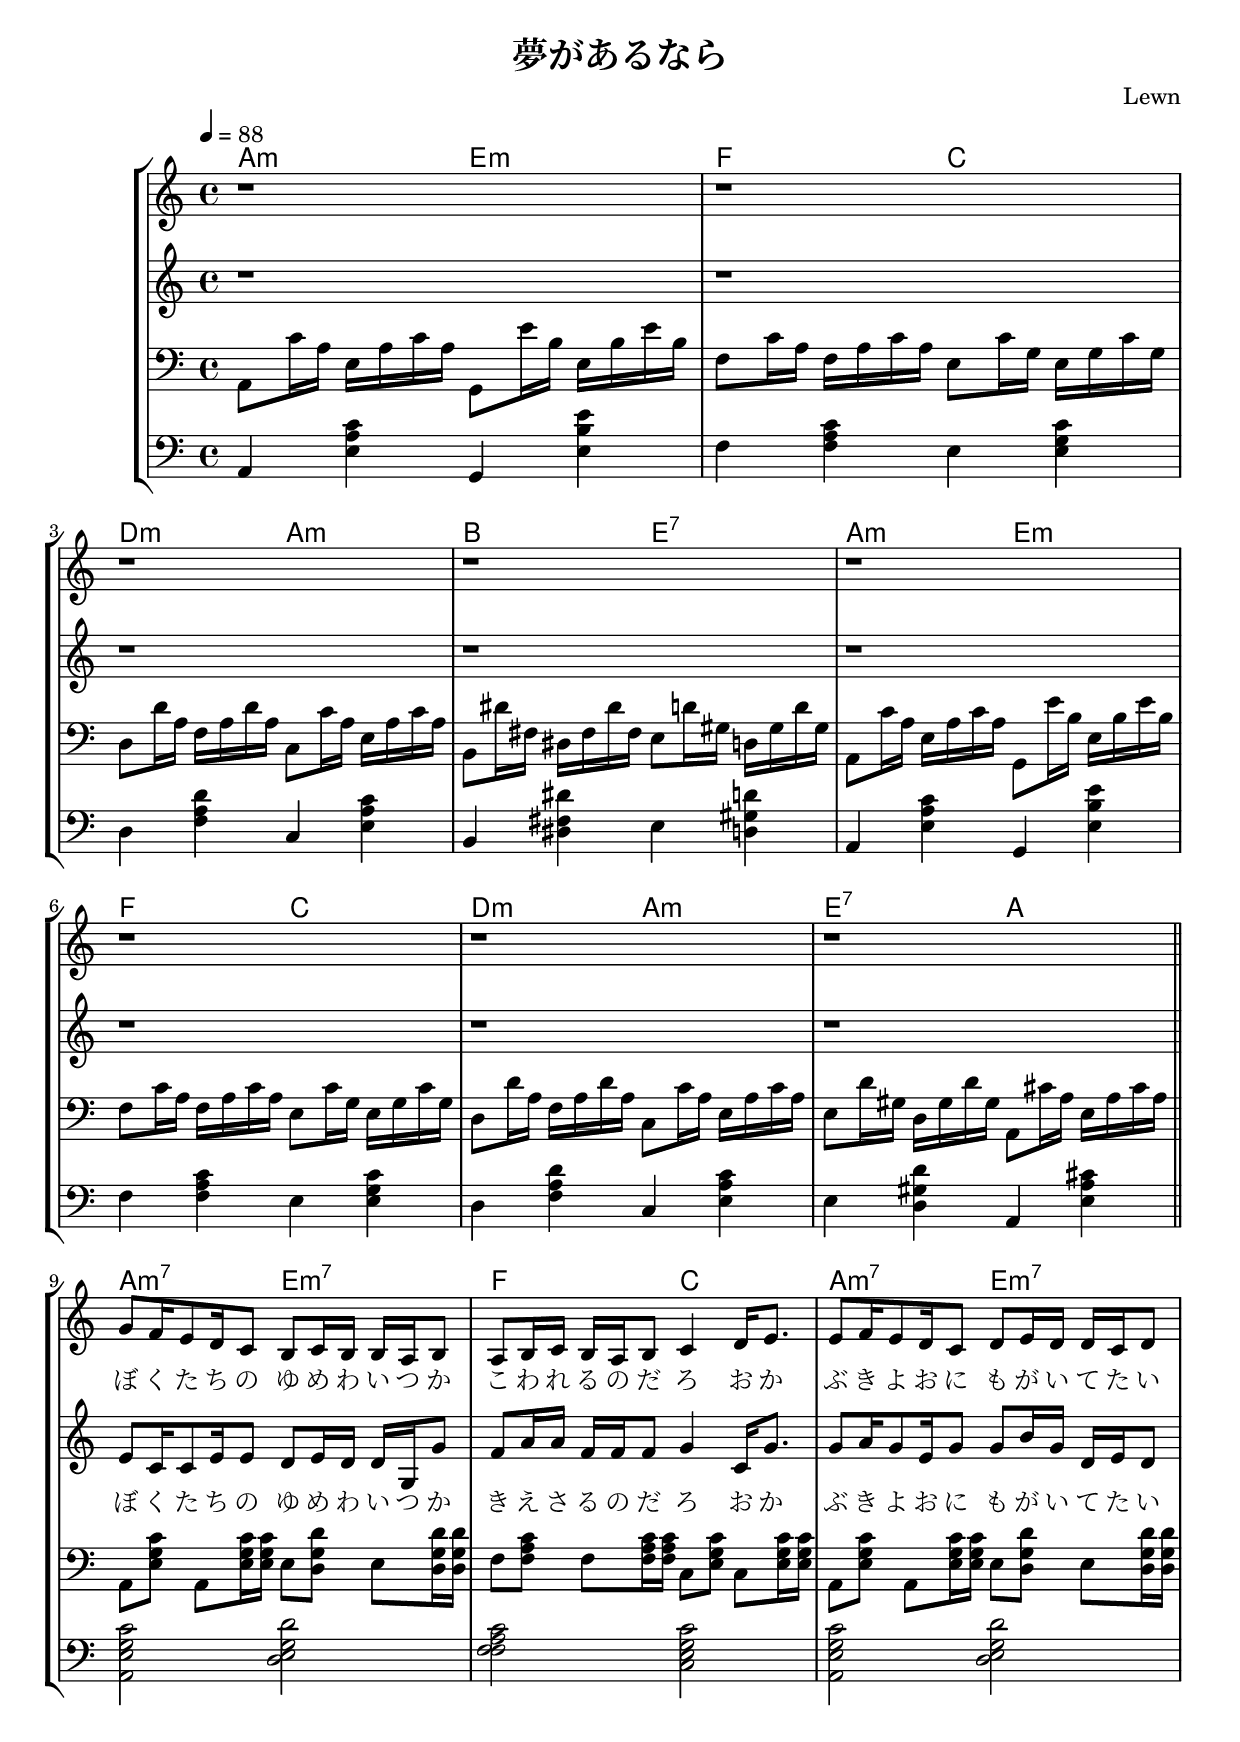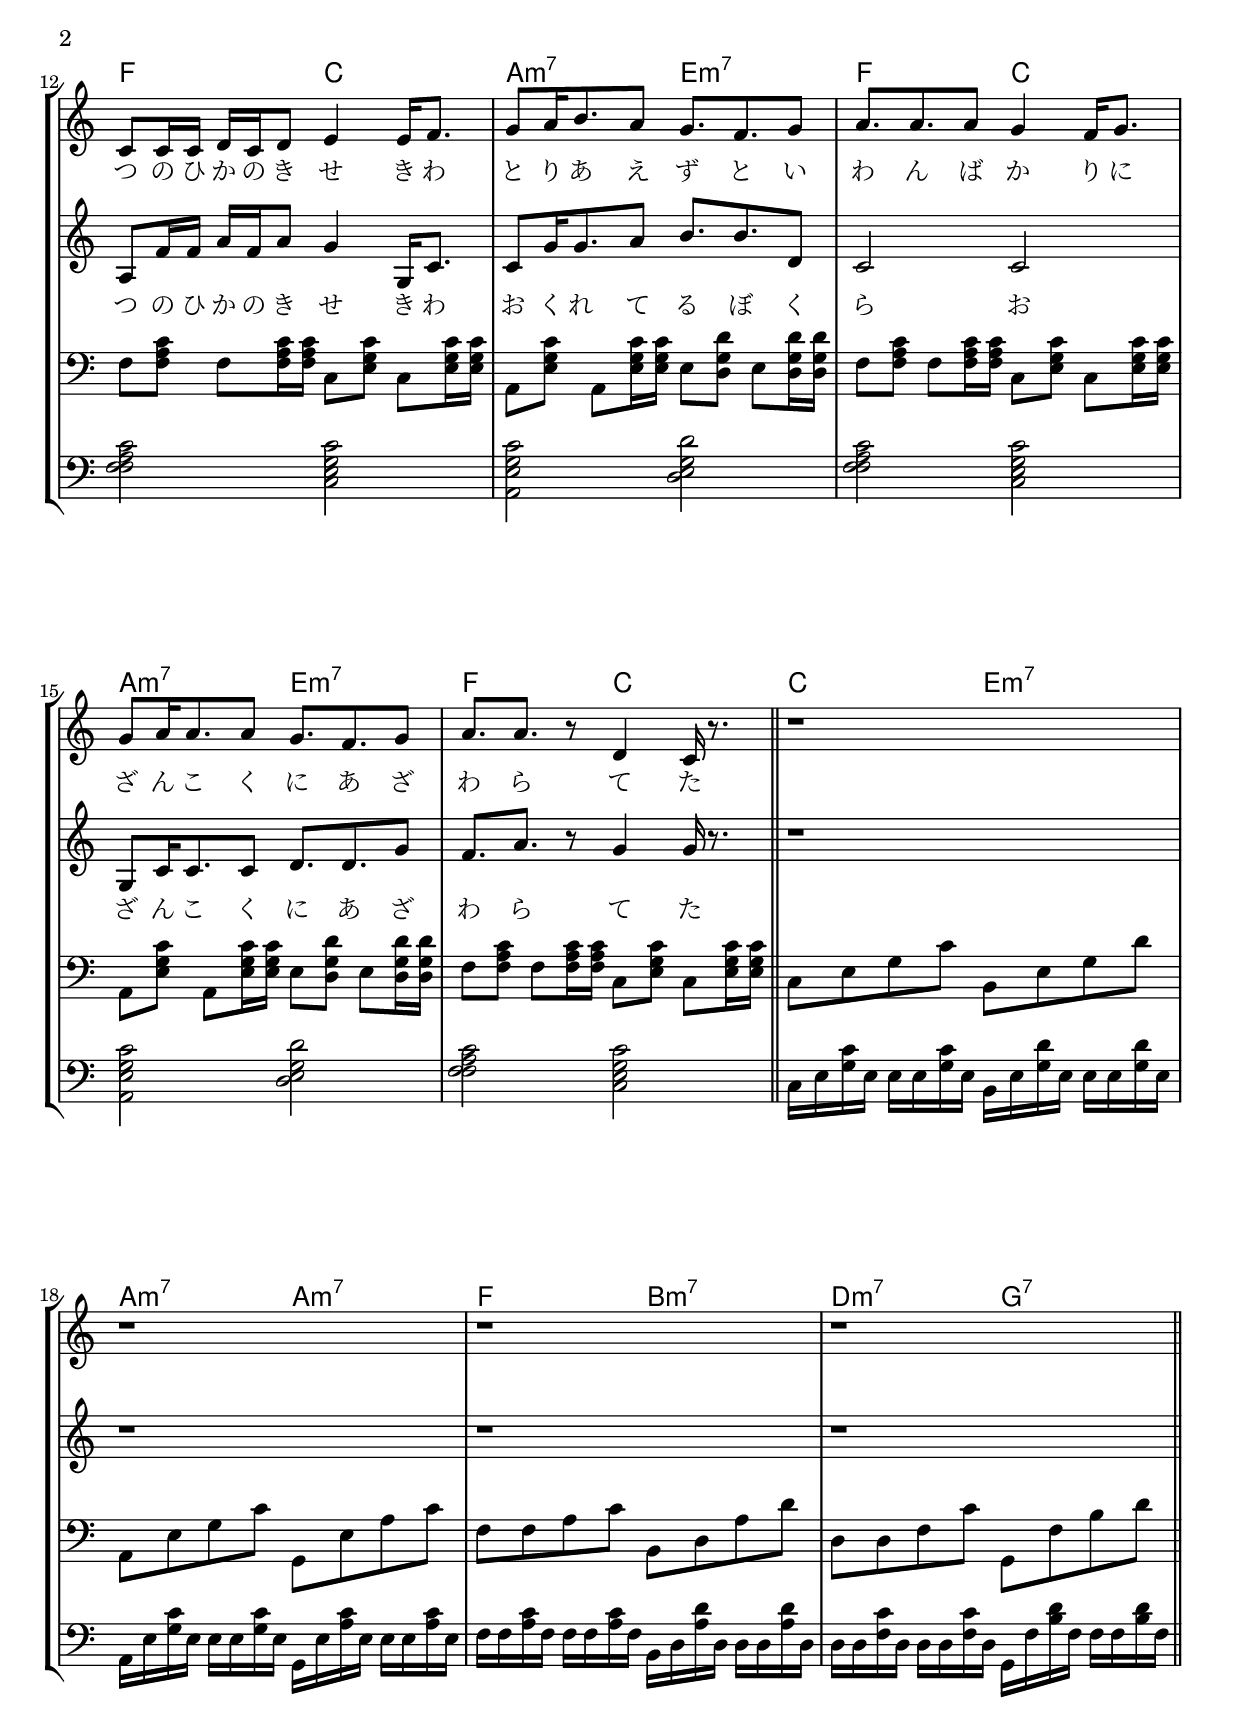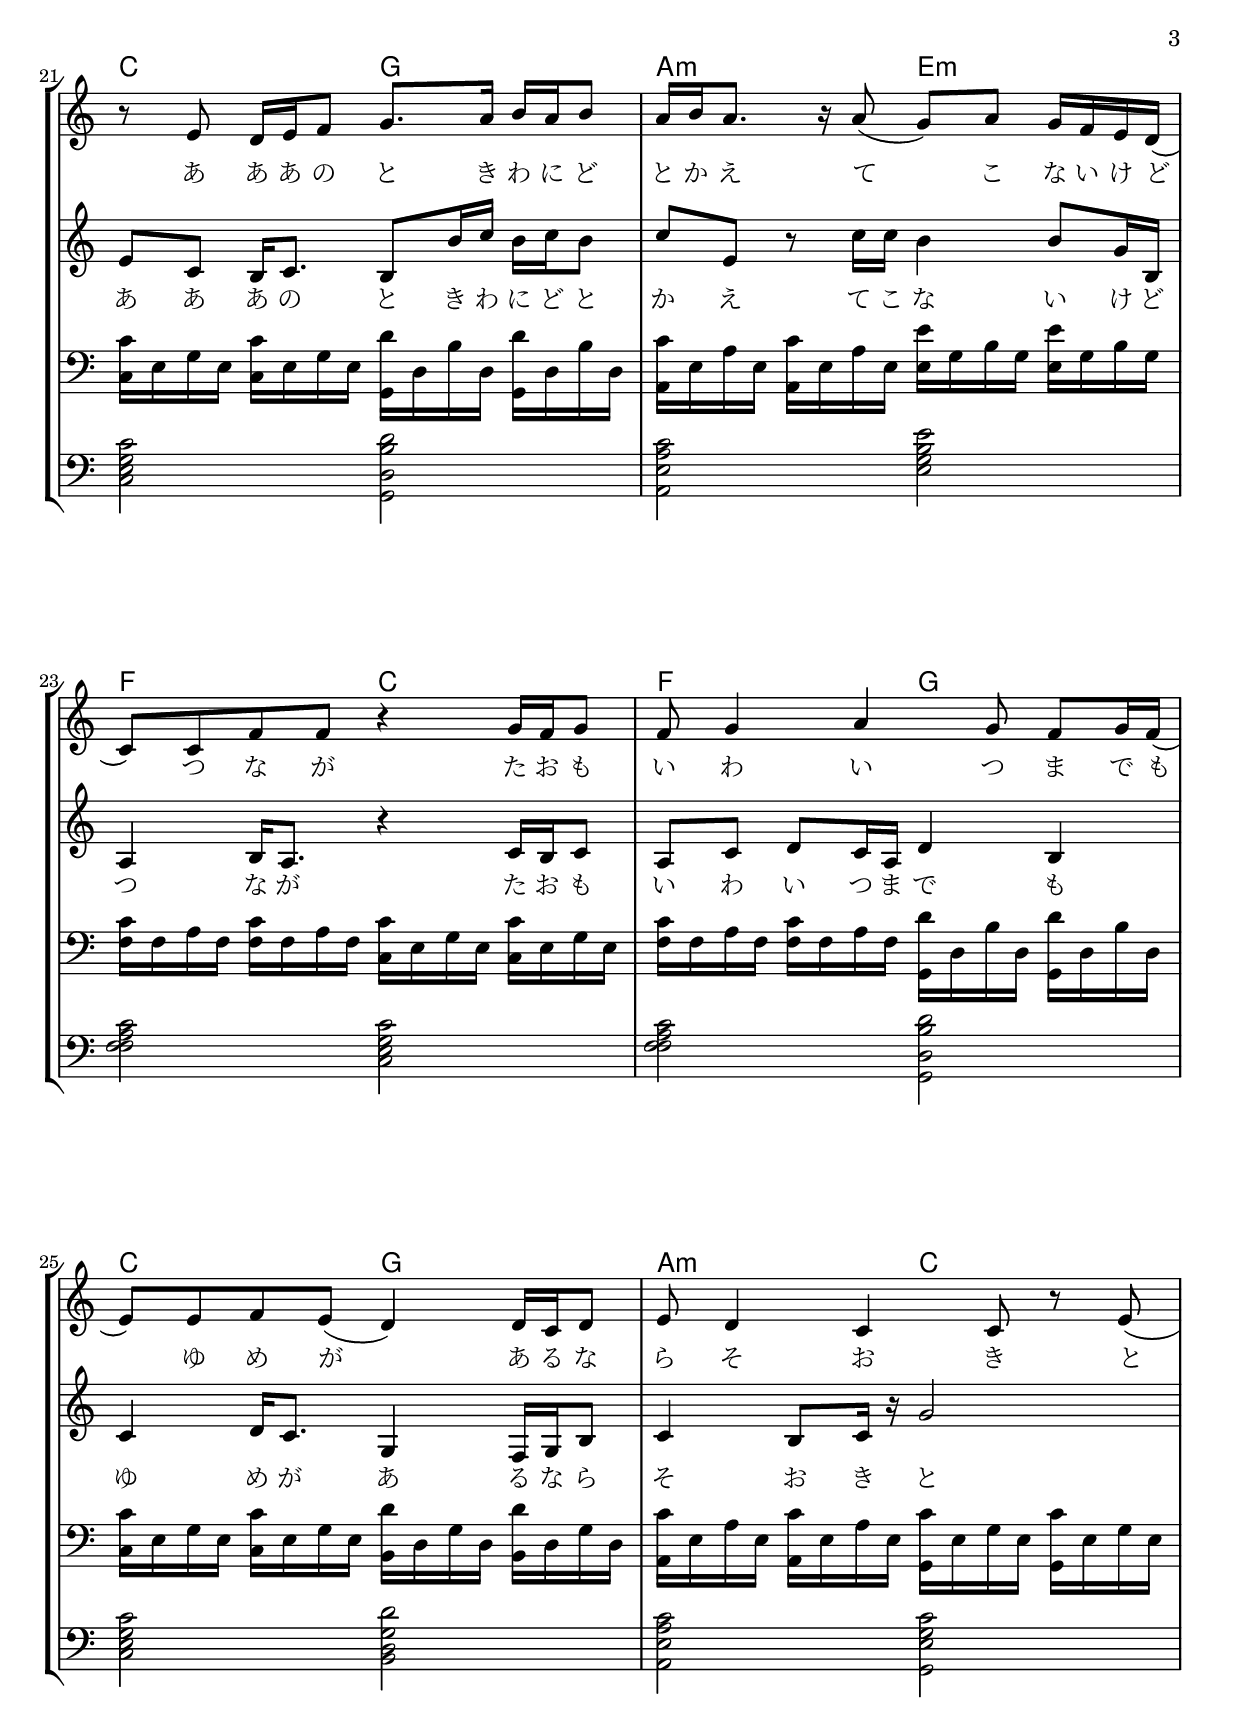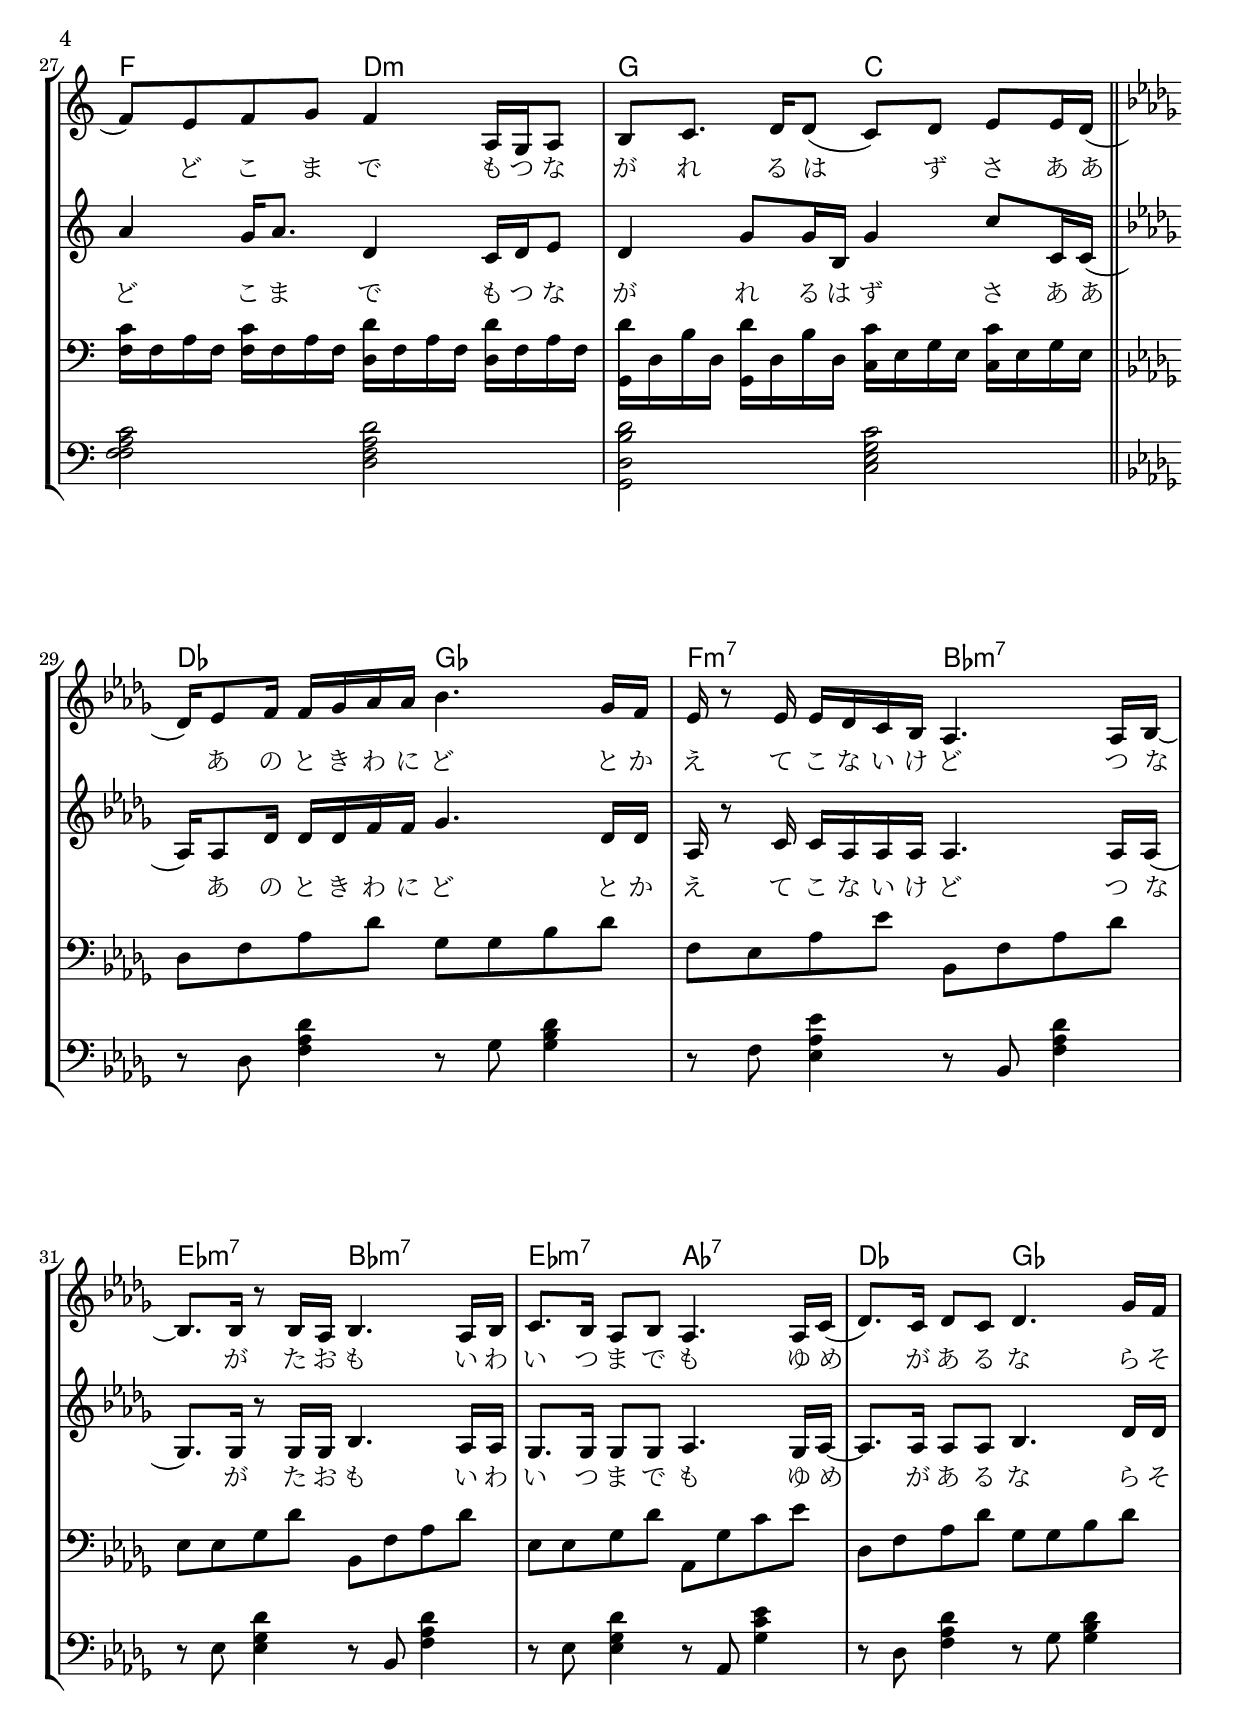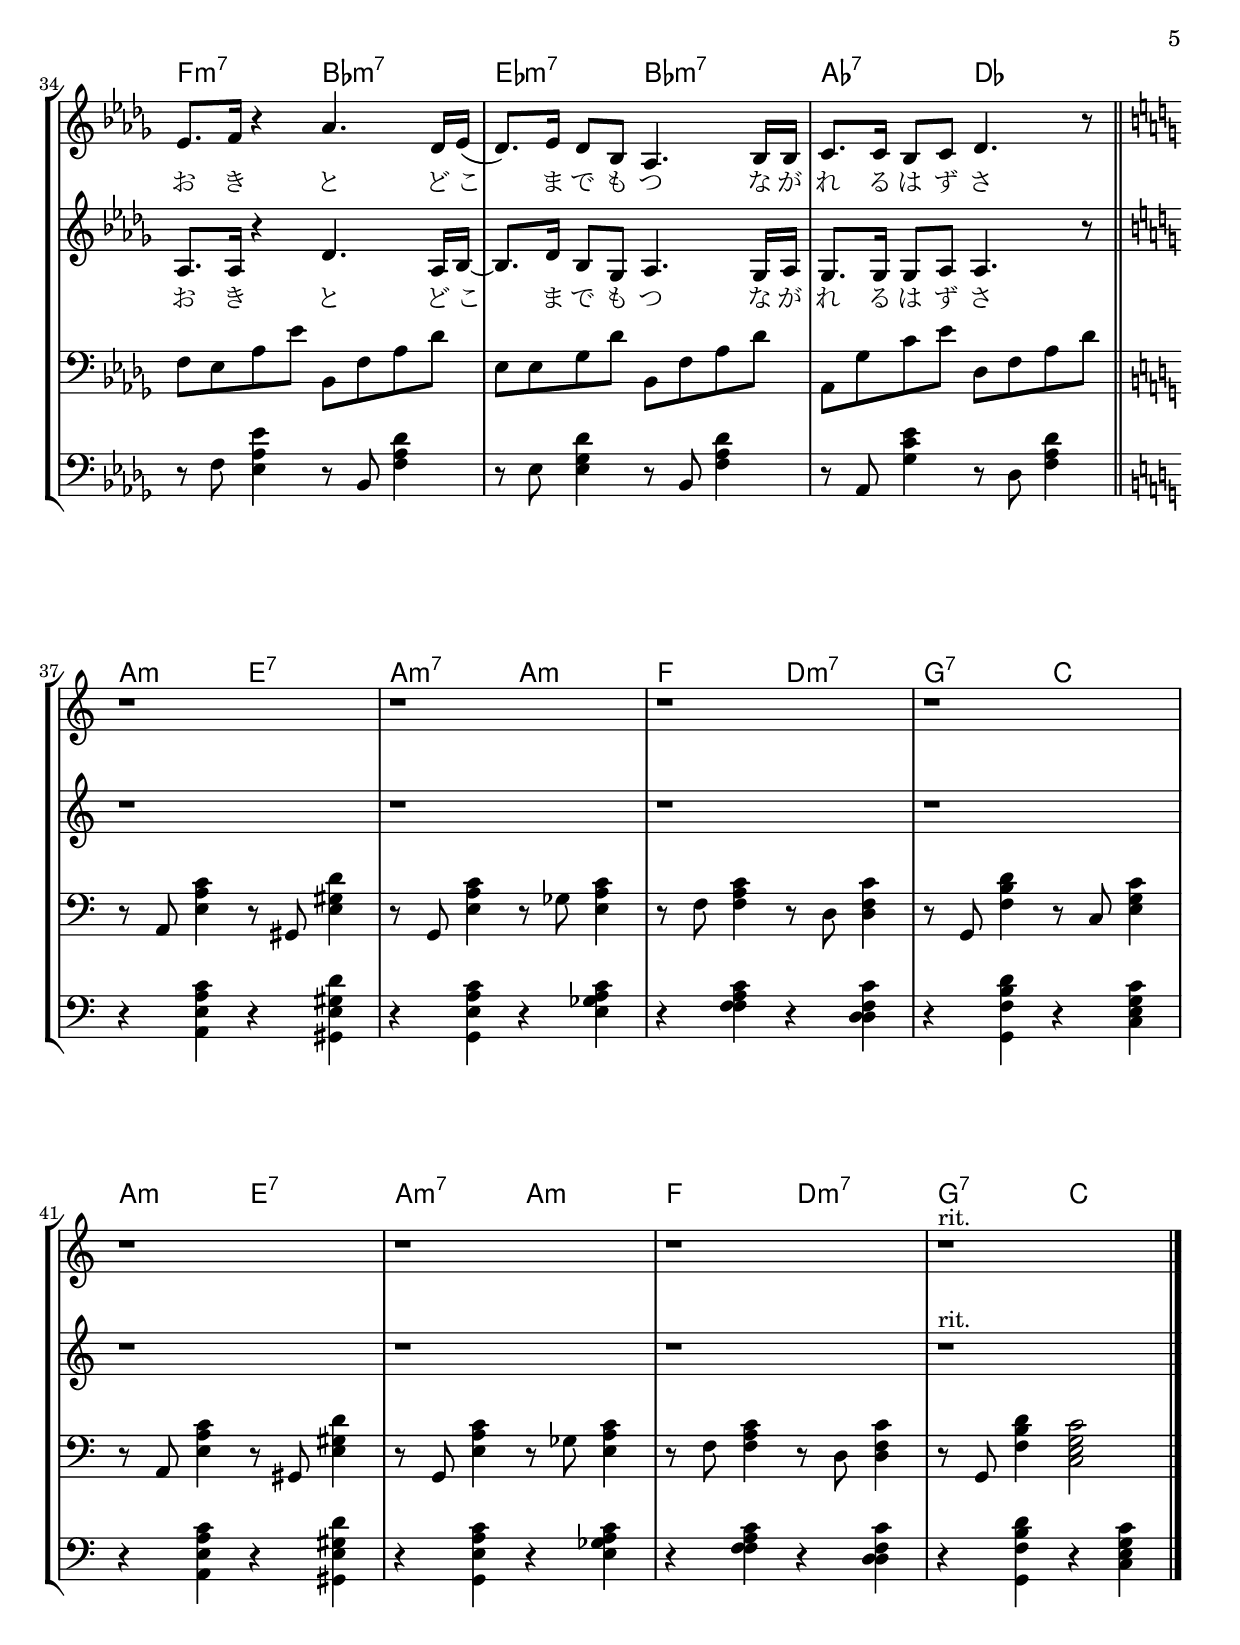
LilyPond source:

\version "2.12.1"

\header {
	title = \markup {夢があるなら}
	composer = \markup \center-column {Lewn}
}

harmony = \chordmode {
	a2:m e:m f c d:m a:m b e:7 a:m e:m f c d:m a:m e:7 a 

	a:min7 e:min7 f c a:min7 e:min7 f c a:min7 e:min7 f c a:min7 e:min7 f c 

	c e:min7 a:min7 a:min7 f b:min7 d:min7 g:7 

	c g a:m e:m f c f g c g a:m c f d:m g c 

	des ges f:min7 bes:min7 es:min7 bes:min7 es:min7 as:7 des ges f:min7 bes:min7 es:min7 bes:min7 as:7 des 

	a:m e:7 a:min7 a:m f d:min7 g:7 c a:m e:7 a:min7 a:m f d:min7 g:7 c 
}

melody = {
	\key c \major
	\tempo 4 = 88
	r1 | r1 | r1 | r1 | r1 | r1 | r1 | r1   
	\set Staff.midiInstrument = #"fss0.39"
	g'8  f'16  e'8  d'16  c'8  b8  c'16  b16  b16  a16  b8 
	a8  b16  c'16  b16  a16  b8  c'4  d'16  e'8. 
	e'8  f'16  e'8  d'16  c'8  d'8  e'16  d'16  d'16  c'16  d'8 
	c'8  c'16  c'16  d'16  c'16  d'8  e'4  e'16  f'8. 
	g'8  a'16  b'8.  a'8  g'8.  f'8.  g'8 
	a'8.  a'8.  a'8  g'4  f'16  g'8. 
	g'8  a'16  a'8.  a'8  g'8.  f'8.  g'8 
	a'8.  a'8.  r8  d'4  c'16  	r8. 	r1 | r1 | r1 | r1   
	\set Staff.midiInstrument = #"fss0.39"
	r8 e'8  d'16  e'16  f'8  g'8.  a'16  b'16  a'16  b'8 
	a'16  b'16  a'8.  r16  a'8  (g'8)  a'8  g'16  f'16  e'16  d'16 
	(c'8)  c'8  f'8  f'8  r4  g'16  f'16  g'8 
	f'8  g'4  a'4  g'8  f'8  g'16  f'16 
	(e'8)  e'8  f'8  e'8  (d'4)  d'16  c'16  d'8 
	e'8  d'4  c'4  c'8  r8  e'8 
	(f'8)  e'8  f'8  g'8  f'4  a16  g16  a8 
	b8  c'8.  d'16  d'8  (c'8)  d'8  e'8  	\set Staff.midiInstrument = #"fss0.39"
	e'16  d'16 
	(	\key des \major
des'16)  es'8  f'16  f'16  ges'16  as'16  as'16  bes'4.  ges'16  f'16 
	es'16  r8  es'16  es'16  des'16  c'16  bes16  as4.  as16  bes16~ 
	bes8.  bes16  r8  bes16  as16  bes4.  as16  bes16 
	c'8.  bes16  as8  bes8  as4.  as16  c'16 
	(des'8.)  c'16  des'8  c'8  des'4.  ges'16  f'16 
	es'8.  f'16  r4  as'4.  des'16  es'16 
	(des'8.)  es'16  des'8  bes8  as4.  bes16  bes16 
	c'8.  c'16  bes8  c'8  des'4.  	r8 	\key c \major
	r1 | r1 | r1 | r1 | r1 | r1 | r1 | r1^"rit." \bar "|."
}

words = \lyricmode {
	
	ぼ  く  た  ち  の  ゆ  め  わ  い  つ  か  こ  わ  れ  る  の  だ  ろ  お  か  ぶ  き  よ  お  に  も  が  い  て  た  い  つ  の  ひ  か  の  き  せ  き  わ  と  り  あ  え  ず  と  い  わ  ん  ば  か  り  に  ざ  ん  こ  く  に  あ  ざ  わ  ら  て  た  
	
	あ  あ  あ  の  と  き  わ  に  ど  と  か  え  て  こ  な  い  け  ど  つ  な  が  た  お  も  い  わ  い  つ  ま  で  も  ゆ  め  が  あ  る  な  ら  そ  お  き  と  ど  こ  ま  で  も  つ  な  が  れ  る  は  ず  さ  
	あ  あ  あ  の  と  き  わ  に  ど  と  か  え  て  こ  な  い  け  ど  つ  な  が  た  お  も  い  わ  い  つ  ま  で  も  ゆ  め  が  あ  る  な  ら  そ  お  き  と  ど  こ  ま  で  も  つ  な  が  れ  る  は  ず  さ  
	
}

secondmelody = {
	\key c \major
	\tempo 4 = 88
	r1 | r1 | r1 | r1 | r1 | r1 | r1 | r1   
	\set Staff.midiInstrument = #"mmi0.48"
	e'8  c'16  c'8  e'16  e'8  d'8  e'16  d'16  d'16  g16  g'8 
	f'8  a'16  a'16  f'16  f'16  f'8  g'4  c'16  g'8. 
	g'8  a'16  g'8  e'16  g'8  g'8  b'16  g'16  d'16  e'16  d'8 
	a8  f'16  f'16  a'16  f'16  a'8  g'4  g16  c'8. 
	c'8  g'16  g'8.  a'8  b'8.  b'8.  d'8 
	c'2  c'2 
	g8  c'16  c'8.  c'8  d'8.  d'8.  g'8 
	f'8.  a'8.  r8  g'4  g'16  	r8. 	r1 | r1 | r1 | r1   
	\set Staff.midiInstrument = #"mmi0.42"
	e'8  c'8  b16  c'8.  b8  b'16  c''16  b'16  c''16  b'8 
	c''8  e'8  r8  c''16  c''16  b'4  b'8  g'16  b16 
	a4  b16  a8.  r4  c'16  b16  c'8 
	a8  c'8  d'8  c'16  a16  d'4  b4 
	c'4  d'16  c'8.  g4  f16  g16  b8 
	c'4  b8  c'16  r16  g'2 
	a'4  g'16  a'8.  d'4  c'16  d'16  e'8 
	d'4  g'8  g'16  b16  g'4  c''8  	\set Staff.midiInstrument = #"fss0.5"
	c'16  c'16 
	(	\key des \major
as16)  as8  des'16  des'16  des'16  f'16  f'16  ges'4.  des'16  des'16 
	as16  r8  c'16  c'16  as16  as16  as16  as4.  as16  as16 
	(ges8.)  ges16  r8  ges16  ges16  bes4.  as16  as16 
	ges8.  ges16  ges8  ges8  as4.  ges16  as16~ 
	as8.  as16  as8  as8  bes4.  des'16  des'16 
	as8.  as16  r4  des'4.  as16  bes16~ 
	bes8.  des'16  bes8  ges8  as4.  ges16  as16 
	ges8.  ges16  ges8  as8  as4.  	r8 	\key c \major
	r1 | r1 | r1 | r1 | r1 | r1 | r1 | r1^"rit." \bar "|."
}

secondwords = \lyricmode {
	
	ぼ  く  た  ち  の  ゆ  め  わ  い  つ  か  き  え  さ  る  の  だ  ろ  お  か  ぶ  き  よ  お  に  も  が  い  て  た  い  つ  の  ひ  か  の  き  せ  き  わ  お  く  れ  て  る  ぼ  く  ら  お  ざ  ん  こ  く  に  あ  ざ  わ  ら  て  た  
	
	あ  あ  あ  の  と  き  わ  に  ど  と  か  え  て  こ  な  い  け  ど  つ  な  が  た  お  も  い  わ  い  つ  ま  で  も  ゆ  め  が  あ  る  な  ら  そ  お  き  と  ど  こ  ま  で  も  つ  な  が  れ  る  は  ず  さ  
	あ  あ  あ  の  と  き  わ  に  ど  と  か  え  て  こ  な  い  け  ど  つ  な  が  た  お  も  い  わ  い  つ  ま  で  も  ゆ  め  が  あ  る  な  ら  そ  お  き  と  ど  こ  ま  で  も  つ  な  が  れ  る  は  ず  さ  
	
}

tempochange = {
	\tempo 4 = 88
	r1 | r1 | r1 | r1 | r1 | r1 | r1 | r1 \bar "||"
	\tempo 4 = 88
	r1 | r1 | r1 | r1 | r1 | r1 | r1 | r1 \bar "||"
	\tempo 4 = 88
	r1 | r1 | r1 | r1 \bar "||"
	\tempo 4 = 88
	r1 | r1 | r1 | r1 | r1 | r1 | r1 | r1 \bar "||"
	\tempo 4 = 88
	r1 | r1 | r1 | r1 | r1 | r1 | r1 | r1 \bar "||"
	\tempo 4 = 88
	r1 | r1 | r1 | r1 | r1 | r1 | r1 | \tempo 4 = 66 r2 \tempo 4 = 58 r2 \bar "|."
}

mainacc = {
	\clef bass
	\set Staff.midiInstrument = #"Acoustic grand"
	\key c \major
	\tempo 4 = 88
	a,8 c'16 a16   e16 a16 c'16 a16
	g,8 e'16 b16   e16 b16 e'16 b16
	f8 c'16 a16   f16 a16 c'16 a16
	e8 c'16 g16   e16 g16 c'16 g16
	d8 d'16 a16   f16 a16 d'16 a16
	c8 c'16 a16   e16 a16 c'16 a16
	b,8 dis'16 fis16   dis16 fis16 dis'16 fis16
	e8 d'16 gis16   d16 gis16 d'16 gis16
	a,8 c'16 a16   e16 a16 c'16 a16
	g,8 e'16 b16   e16 b16 e'16 b16
	f8 c'16 a16   f16 a16 c'16 a16
	e8 c'16 g16   e16 g16 c'16 g16
	d8 d'16 a16   f16 a16 d'16 a16
	c8 c'16 a16   e16 a16 c'16 a16
	e8 d'16 gis16   d16 gis16 d'16 gis16
	a,8 cis'16 a16   e16 a16 cis'16 a16
	\bar "||"

	\set Staff.midiInstrument = #"Acoustic Guitar (steel)"
	a,8 <e g c'> a, <e g c'>16 <e g c'>
	e8 <d g d'> e <d g d'>16 <d g d'>
	f8 <f a c'> f <f a c'>16 <f a c'>
	c8 <e g c'> c <e g c'>16 <e g c'>
	a,8 <e g c'> a, <e g c'>16 <e g c'>
	e8 <d g d'> e <d g d'>16 <d g d'>
	f8 <f a c'> f <f a c'>16 <f a c'>
	c8 <e g c'> c <e g c'>16 <e g c'>
	a,8 <e g c'> a, <e g c'>16 <e g c'>
	e8 <d g d'> e <d g d'>16 <d g d'>
	f8 <f a c'> f <f a c'>16 <f a c'>
	c8 <e g c'> c <e g c'>16 <e g c'>
	a,8 <e g c'> a, <e g c'>16 <e g c'>
	e8 <d g d'> e <d g d'>16 <d g d'>
	f8 <f a c'> f <f a c'>16 <f a c'>
	c8 <e g c'> c <e g c'>16 <e g c'>
	\bar "||"

	\set Staff.midiInstrument = #"Acoustic Guitar (steel)"
	c8 e8 g8 c'8
	b,8 e8 g8 d'8
	a,8 e8 g8 c'8
	g,8 e8 a8 c'8
	f8 f8 a8 c'8
	b,8 d8 a8 d'8
	d8 d8 f8 c'8
	g,8 f8 b8 d'8
	\bar "||"

	\set Staff.midiInstrument = #"Acoustic Guitar (steel)"
	<c c'>16 e g e <c c'> e g e
	<g, d'>16 d b d <g, d'> d b d
	<a, c'>16 e a e <a, c'> e a e
	<e e'>16 g b g <e e'> g b g
	<f c'>16 f a f <f c'> f a f
	<c c'>16 e g e <c c'> e g e
	<f c'>16 f a f <f c'> f a f
	<g, d'>16 d b d <g, d'> d b d
	<c c'>16 e g e <c c'> e g e
	<b, d'>16 d g d <b, d'> d g d
	<a, c'>16 e a e <a, c'> e a e
	<g, c'>16 e g e <g, c'> e g e
	<f c'>16 f a f <f c'> f a f
	<d d'>16 f a f <d d'> f a f
	<g, d'>16 d b d <g, d'> d b d
	<c c'>16 e g e <c c'> e g e
	\bar "||"

	\set Staff.midiInstrument = #"Acoustic Guitar (steel)"
	\key des \major
	des8 f8 as8 des'8
	ges8 ges8 bes8 des'8
	f8 es8 as8 es'8
	bes,8 f8 as8 des'8
	es8 es8 ges8 des'8
	bes,8 f8 as8 des'8
	es8 es8 ges8 des'8
	as,8 ges8 c'8 es'8
	des8 f8 as8 des'8
	ges8 ges8 bes8 des'8
	f8 es8 as8 es'8
	bes,8 f8 as8 des'8
	es8 es8 ges8 des'8
	bes,8 f8 as8 des'8
	as,8 ges8 c'8 es'8
	des8 f8 as8 des'8
	\bar "||"

	\set Staff.midiInstrument = #"Acoustic grand"
	\key c \major
	r8 a, <e a c'>4
	r8 gis, <e gis d'>4
	r8 g, <e a c'>4
	r8 ges <e a c'>4
	r8 f <f a c'>4
	r8 d <d f c'>4
	r8 g, <f b d'>4
	r8 c <e g c'>4
	r8 a, <e a c'>4
	r8 gis, <e gis d'>4
	r8 g, <e a c'>4
	r8 ges <e a c'>4
	r8 f <f a c'>4
	r8 d <d f c'>4
	r8 g, <f b d'>4
	<c e g c'>2
	\bar "|."
}

subacc = {
	\clef bass
	\set Staff.midiInstrument = #"Acoustic grand"
	\key c \major
	\tempo 4 = 88
	a,4 <e a c'>4
	g,4 <e b e'>4
	f4 <f a c'>4
	e4 <e g c'>4
	d4 <f a d'>4
	c4 <e a c'>4
	b,4 <dis fis dis'>4
	e4 <d gis d'>4
	a,4 <e a c'>4
	g,4 <e b e'>4
	f4 <f a c'>4
	e4 <e g c'>4
	d4 <f a d'>4
	c4 <e a c'>4
	e4 <d gis d'>4
	a,4 <e a cis'>4
	\bar "||"

	\set Staff.midiInstrument = #"Acoustic Guitar (steel)"
	<a, e g c'>2
	<e d g d'>2
	<f f a c'>2
	<c e g c'>2
	<a, e g c'>2
	<e d g d'>2
	<f f a c'>2
	<c e g c'>2
	<a, e g c'>2
	<e d g d'>2
	<f f a c'>2
	<c e g c'>2
	<a, e g c'>2
	<e d g d'>2
	<f f a c'>2
	<c e g c'>2
	\bar "||"

	\set Staff.midiInstrument = #"Electric Guitar (jazz)"
	c16 e <g c'> e e e <g c'> e
	b,16 e <g d'> e e e <g d'> e
	a,16 e <g c'> e e e <g c'> e
	g,16 e <a c'> e e e <a c'> e
	f16 f <a c'> f f f <a c'> f
	b,16 d <a d'> d d d <a d'> d
	d16 d <f c'> d d d <f c'> d
	g,16 f <b d'> f f f <b d'> f
	\bar "||"

	\set Staff.midiInstrument = #"Electric Guitar (clean)"
	<c e g c'>2
	<g, d b d'>2
	<a, e a c'>2
	<e g b e'>2
	<f f a c'>2
	<c e g c'>2
	<f f a c'>2
	<g, d b d'>2
	<c e g c'>2
	<b, d g d'>2
	<a, e a c'>2
	<g, e g c'>2
	<f f a c'>2
	<d f a d'>2
	<g, d b d'>2
	<c e g c'>2
	\bar "||"

	\set Staff.midiInstrument = #"Acoustic Guitar (nylon)"
	\key des \major
	r8 des <f as des'>4
	r8 ges <ges bes des'>4
	r8 f <es as es'>4
	r8 bes, <f as des'>4
	r8 es <es ges des'>4
	r8 bes, <f as des'>4
	r8 es <es ges des'>4
	r8 as, <ges c' es'>4
	r8 des <f as des'>4
	r8 ges <ges bes des'>4
	r8 f <es as es'>4
	r8 bes, <f as des'>4
	r8 es <es ges des'>4
	r8 bes, <f as des'>4
	r8 as, <ges c' es'>4
	r8 des <f as des'>4
	\bar "||"

	\set Staff.midiInstrument = #"Acoustic grand"
	\key c \major
	r4 <a, e a c'>4
	r4 <gis, e gis d'>4
	r4 <g, e a c'>4
	r4 <ges e a c'>4
	r4 <f f a c'>4
	r4 <d d f c'>4
	r4 <g, f b d'>4
	r4 <c e g c'>4
	r4 <a, e a c'>4
	r4 <gis, e gis d'>4
	r4 <g, e a c'>4
	r4 <ges e a c'>4
	r4 <f f a c'>4
	r4 <d d f c'>4
	r4 <g, f b d'>4
	r4 <c e g c'>4
	\bar "|."
}

percA = {
	\drummode {
	hh8 hh8 hh8 hh8 hh8 hh8 hh8 hh8  |hh8 hh8 hh8 hh8 hh4 hh8 hh8  |hh8 hh8 hh8 hh8 hh8 hh8 hh8 hh8  |hh8 hh8 hh8 hh2 r8  |hh8 hh8 hh8 hh8 hh8 hh8 hh8 hh8  |hh8 hh8 hh8 hh8 hh4 hh8 hh8  |hh8 hh8 hh8 hh8 hh8 hh8 hh8 hh8  |r8 hh2. r8  \bar "||"
	cymr4 cymr4 cymr4 cymr4  |cymr4 cymr8 cymr16 cymr16 cymr4 cymr4  |cymr4 cymr4 cymr4 cymr4  |cymr4 cymr2.  |cymr4 cymr4 cymr4 cymr4  |cymr4 cymr8 cymr16 cymr16 cymr4 cymr4  |cymr4 cymr4 cymr4 cymr4  |cymr4 cymr2.  \bar "||"
	\times 16/12{ cymr8. cymr8 cymr16 cymr8. cymr8 cymr16 } |\times 16/12{ r8. cymr8 cymr16 cymr8. cymr8 cymr16 } |\times 16/12{ cymr8. cymr8 cymr16 cymr8. cymr8 cymr16 } |\times 16/12{ cymr8. cymr8 cymr4. r16 } \bar "||"
	cymr4 cymr4 cymr4 cymr4  |cymr4 cymr8 cymr16 cymr16 cymr4 cymr4  |cymr4 cymr4 cymr4 cymr4  |cymr4 cymr2.  |cymr4 cymr4 cymr4 cymr4  |cymr4 cymr8 cymr16 cymr16 cymr4 cymr4  |cymr4 cymr4 cymr4 cymr4  |cymr4 cymr2.  \bar "||"
	cymr4 cymr4 cymr4 cymr4  |cymr4 cymr8 cymr16 cymr16 cymr4 cymr4  |cymr4 cymr4 cymr4 cymr4  |cymr4 cymr2.  |cymr4 cymr4 cymr4 cymr4  |cymr4 cymr8 cymr16 cymr16 cymr4 cymr4  |cymr4 cymr4 cymr4 cymr4  |cymr4 cymr2.  \bar "||"
	hh8 hh8 hh8 hh8 hh8 hh8 hh8 hh8  |hh8 hh8 hh8 hh8 hh4 hh8 hh8  |hh8 hh8 hh8 hh8 hh8 hh8 hh8 hh8  |hh8 hh8 hh8 hh2 r8  |hh8 hh8 hh8 hh8 hh8 hh8 hh8 hh8  |hh8 hh8 hh8 hh8 hh4 hh8 hh8  |hh8 hh8 hh8 hh8 hh8 hh8 hh8 hh8  |r8 hh2. r8  \bar "|."
	}
}

percB = {
	\drummode {
	r4 sn8. sn8 sn8. sn8. sn16  |r4 sn8. sn8 sn8. sn4  |r4 sn8. sn8 sn8. sn8. sn16  |r8 sn8 sn4 sn8 sn16 sn8 sn8 sn16  |r4 sn8. sn8 sn8. sn8. sn16  |r4 sn8. sn8 sn8. sn4  |r4 sn8. sn8 sn8. sn8. sn16  |r4 sn2 sn4  \bar "||"
	r2 sn2  |r2 sn2  |r2 sn2  |r8 sn8 sn2.  |r2 sn2  |r2 sn2  |r2 sn2  |r8 sn8 sn2.  \bar "||"
	\times 16/12{ r2 r8 hhp8 } |\times 16/12{ r2. } |\times 16/12{ r2 r8 hhp8 } |\times 16/12{ hhp2. } \bar "||"
	r2 sn2  |r2 sn2  |r2 sn2  |r8 sn8 sn2.  |r2 sn2  |r2 sn2  |r2 sn2  |r8 sn8 sn2.  \bar "||"
	r2 sn2  |r2 sn2  |r2 sn2  |r8 sn8 sn2.  |r2 sn2  |r2 sn2  |r2 sn2  |r8 sn8 sn2.  \bar "||"
	r4 sn8. sn8 sn8. sn8. sn16  |r4 sn8. sn8 sn8. sn4  |r4 sn8. sn8 sn8. sn8. sn16  |r8 sn8 sn4 sn8 sn16 sn8 sn8 sn16  |r4 sn8. sn8 sn8. sn8. sn16  |r4 sn8. sn8 sn8. sn4  |r4 sn8. sn8 sn8. sn8. sn16  |r4 sn2 sn4  \bar "|."
	}
}

percC = {
	\drummode {
	bd8 bd4 bd2 bd8  |bd8 bd2 bd4.  |bd8 bd4 bd2 bd8  |bd4 r16 bd8. bd2  |bd8 bd4 bd2 bd8  |bd8 bd2 bd4.  |bd8 bd4 bd2 bd8  |bd8 bd4. bd4. bd8  \bar "||"
	bd2. r8 bd8  |bd2. r8 bd8  |bd2. r8 bd8  |bd4. bd8 bd4. bd8  |bd2. r8 bd8  |bd2. r8 bd8  |bd2. r8 bd8  |bd2 r8 bd4.  \bar "||"
	\times 16/12{ bd4. bd4 r16 bd16 } |\times 16/12{ bd4. bd4. } |\times 16/12{ bd4. bd4 r16 bd16 } |\times 16/12{ bd4 r16 bd16 bd4. } \bar "||"
	bd2. r8 bd8  |bd2. r8 bd8  |bd2. r8 bd8  |bd4. bd8 bd4. bd8  |bd2. r8 bd8  |bd2. r8 bd8  |bd2. r8 bd8  |bd2 r8 bd4.  \bar "||"
	bd2. r8 bd8  |bd2. r8 bd8  |bd2. r8 bd8  |bd4. bd8 bd4. bd8  |bd2. r8 bd8  |bd2. r8 bd8  |bd2. r8 bd8  |bd2 r8 bd4.  \bar "||"
	bd8 bd4 bd2 bd8  |bd8 bd2 bd4.  |bd8 bd4 bd2 bd8  |bd4 r16 bd8. bd2  |bd8 bd4 bd2 bd8  |bd8 bd2 bd4.  |bd8 bd4 bd2 bd8  |bd8 bd4. bd4. bd8  \bar "|."
	}
}

percD = {
	\drummode {
	r1  |r2 r8 hho4.  |r1  |r4. r16 hho2 r16  |r1  |r2 r8 hho4.  |r1  |r4. r16 hho2 r16  \bar "||"
	r1 |r1 |r1 |r2 r8 tommh8 tommh4  |r1 |r1 |r1 |r8. tommh8. tommh2 r8  \bar "||"
	\times 16/12{ r2. } |\times 16/12{ rb2. } |\times 16/12{ r2. } |\times 16/12{ rb2. } \bar "||"
	r1 |r1 |r1 |r2 r8 tommh8 tommh4  |r1 |r1 |r1 |r8. tommh8. tommh2 r8  \bar "||"
	r1 |r1 |r1 |r2 r8 tommh8 tommh4  |r1 |r1 |r1 |r8. tommh8. tommh2 r8  \bar "||"
	r1  |r2 r8 hho4.  |r1  |r4. r16 hho2 r16  |r1  |r2 r8 hho4.  |r1  |r4. r16 hho2 r16  \bar "|."
	}
}

percE = {
	\drummode {
	r1 |r1 |r1 |r1 |r1 |r1 |r1 |cymc1  \bar "||"
	r1 |r1 |r1 |r2. r8 toml8  |r1 |r1 |r1 |r2. toml8 toml8  \bar "||"
	r1 |r1 |r1 |\times 16/12{ r4. sn8 sn4 } \bar "||"
	r1 |r1 |r1 |r2. r8 toml8  |r1 |r1 |r1 |r2. toml8 toml8  \bar "||"
	r1 |r1 |r1 |r2. r8 toml8  |r1 |r1 |r1 |r2. toml8 toml8  \bar "||"
	r1 |r1 |r1 |r1 |r1 |r1 |r1 |cymc1  \bar "|."
	}
}

percF = {
	\drummode {
	r1 |r1 |r1 |r1 |r1 |r1 |r1 |r4 r16 tommh16 tommh4. tommh4  \bar "||"
	r1 |r1 |r1 |r1 |r1 |r1 |r1 |hho1  \bar "||"
	r1 |r1 |r1 |\times 16/12{ r2 r16 tommh16 tommh8 } \bar "||"
	r1 |r1 |r1 |r1 |r1 |r1 |r1 |hho1  \bar "||"
	r1 |r1 |r1 |r1 |r1 |r1 |r1 |hho1  \bar "||"
	r1 |r1 |r1 |r1 |r1 |r1 |r1 |r4 r16 tommh16 tommh4. tommh4  \bar "|."
	}
}

percG = {
	\drummode {
	r1 |r1 |r1 |r1 |r1 |r1 |r1 |r4. r16 tomml4. tomml8.  \bar "||"
	r1 | r1 | r1 | r1 | r1 | r1 | r1 | r1 \bar "||"
	r1 |r1 |r1 |\times 16/12{ r2 r8. toml16 } \bar "||"
	r1 | r1 | r1 | r1 | r1 | r1 | r1 | r1 \bar "||"
	r1 | r1 | r1 | r1 | r1 | r1 | r1 | r1 \bar "||"
	r1 |r1 |r1 |r1 |r1 |r1 |r1 |r4. r16 tomml4. tomml8.  \bar "|."
	}
}

percH = {
	\drummode {
	r1 |r1 |r1 |r1 |r1 |r1 |r1 |r2 r16 toml8 toml4 r16  \bar "||"
	r1 | r1 | r1 | r1 | r1 | r1 | r1 | r1 \bar "||"
	r1 | r1 | r1 | r1 \bar "||"
	r1 | r1 | r1 | r1 | r1 | r1 | r1 | r1 \bar "||"
	r1 | r1 | r1 | r1 | r1 | r1 | r1 | r1 \bar "||"
	r1 |r1 |r1 |r1 |r1 |r1 |r1 |r2 r16 toml8 toml4 r16  \bar "|."
	}
}

percI = {
	\drummode {
	r1 |r1 |r1 |r1 |r1 |r1 |r1 |r2 r8 tomfh4 tomfh8  \bar "||"
	r1 | r1 | r1 | r1 | r1 | r1 | r1 | r1 \bar "||"
	r1 | r1 | r1 | r1 \bar "||"
	r1 | r1 | r1 | r1 | r1 | r1 | r1 | r1 \bar "||"
	r1 | r1 | r1 | r1 | r1 | r1 | r1 | r1 \bar "||"
	r1 |r1 |r1 |r1 |r1 |r1 |r1 |r2 r8 tomfh4 tomfh8  \bar "|."
	}
}

\score {
	<<
		\new StaffGroup <<
			\new ChordNames {\harmony}
			\new Voice = "melody" {\melody}
			\new Lyrics \lyricsto "melody" \words
			\new Voice = "secondmelody" {\secondmelody}
			\new Lyrics \lyricsto "secondmelody" \secondwords
			\new Staff = "mainacc" {\mainacc}
			\new Staff = "subacc" {\subacc}
		>>
	>>
	\layout { }
}
